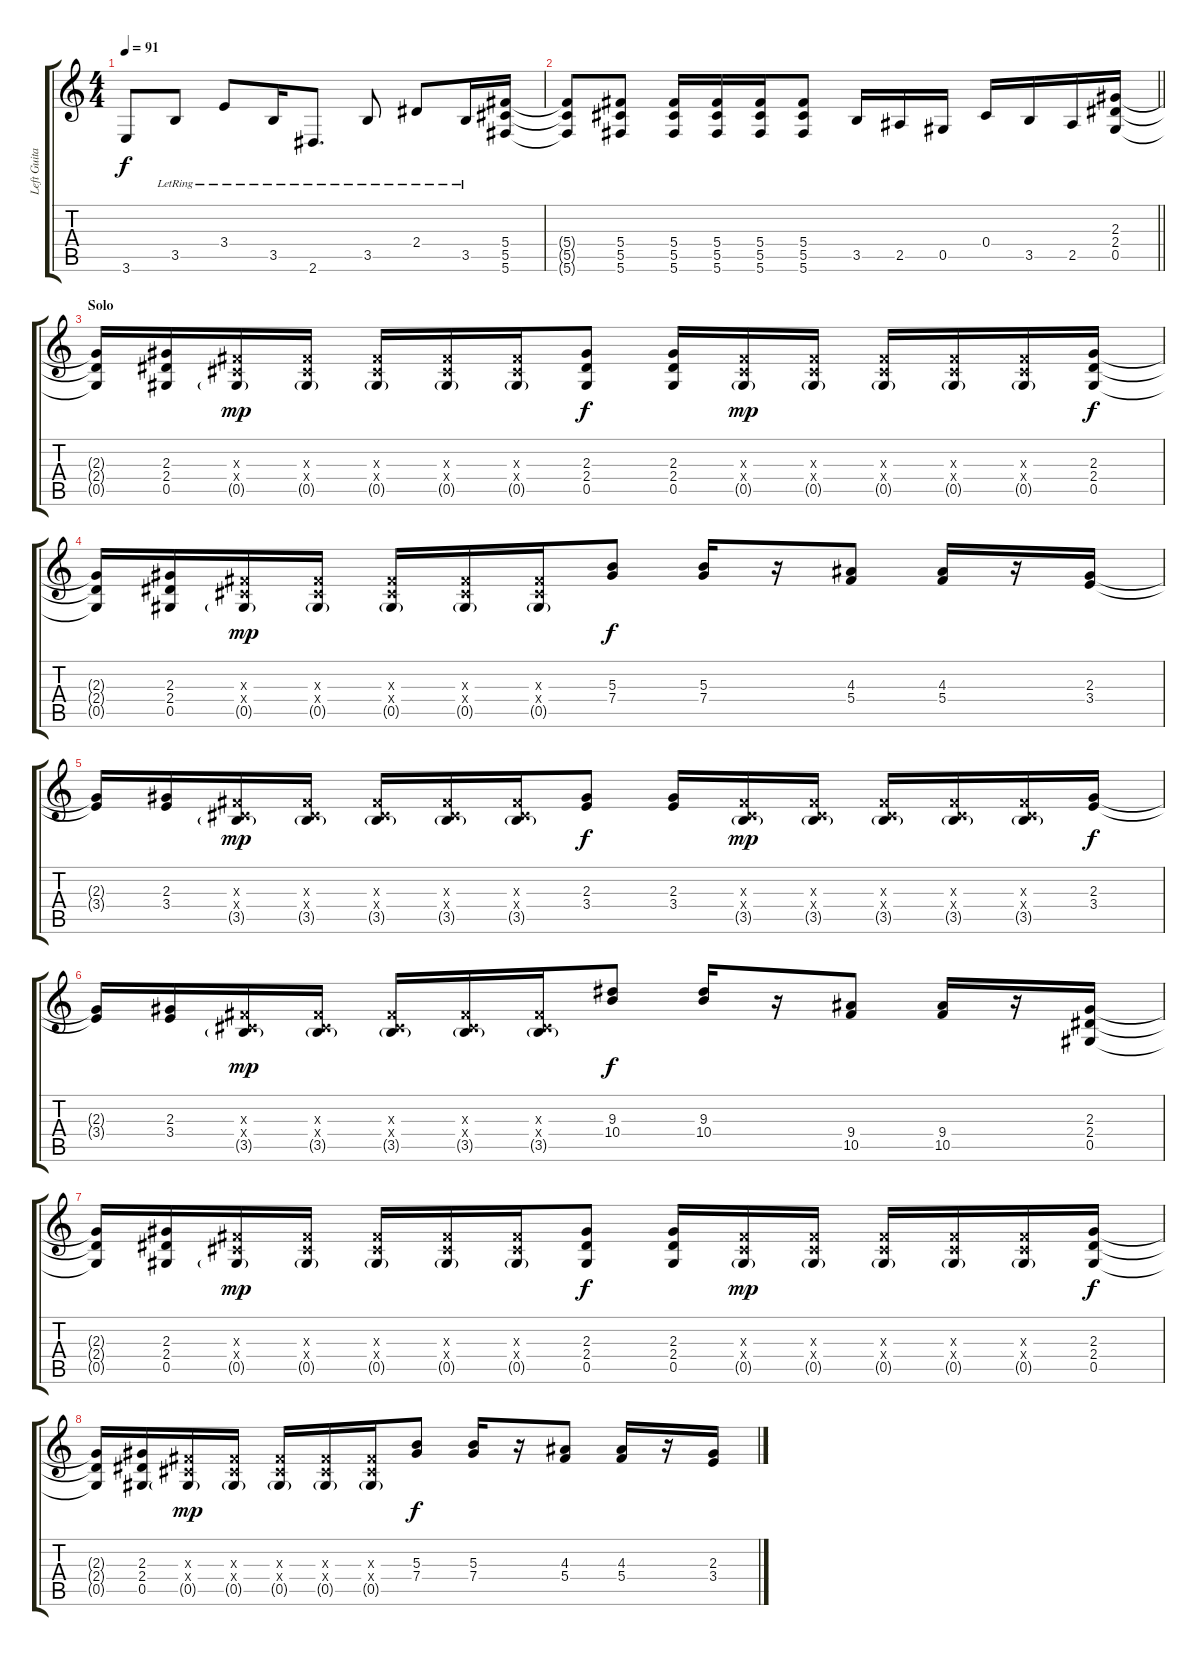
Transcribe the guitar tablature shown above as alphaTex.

\track ("Left Guitar" "Left Guita") {instrument distortionguitar}
\staff {score tabs}
\tuning (Eb4 Bb3 Gb3 Db3 Ab2 Db2) {hide}
\ts (4 4)
\tempo 91
\clef g2
\ks c
3.6{t}.8{dy f} 3.5{lr}.8 3.4{lr}.8 3.5{lr}.16 2.6{lr}.8{d} 3.5{lr}.8 2.4{lr}.8 3.5{lr}.16 (5.4 5.5 5.6).16 |
\barLineRight lightlight
(5.4{t} 5.5{t} 5.6{t}).8 (5.4 5.5 5.6).8 (5.4 5.5 5.6).16 (5.4 5.5 5.6).16 (5.4 5.5 5.6).16 (5.4 5.5 5.6).8 3.5.16 2.5.16 0.5.16 0.4.16 3.5.16 2.5.16 (2.3 2.4 0.5).16 |
\section ("" "Solo")
(2.3{t} 2.4{t} 0.5{t}).16 (2.3 2.4 0.5).16 (0.3{x} 0.4{x} 0.5{g}).16{dy mp} (0.3{x} 0.4{x} 0.5{g}).16 (0.3{x} 0.4{x} 0.5{g}).16 (0.3{x} 0.4{x} 0.5{g}).16 (0.3{x} 0.4{x} 0.5{g}).16 (2.3 2.4 0.5).8{dy f} (2.3 2.4 0.5).16 (0.3{x} 0.4{x} 0.5{g}).16{dy mp} (0.3{x} 0.4{x} 0.5{g}).16 (0.3{x} 0.4{x} 0.5{g}).16 (0.3{x} 0.4{x} 0.5{g}).16 (0.3{x} 0.4{x} 0.5{g}).16 (2.3 2.4 0.5).16{dy f} |
(2.3{t} 2.4{t} 0.5{t}).16 (2.3 2.4 0.5).16 (0.3{x} 0.4{x} 0.5{g}).16{dy mp} (0.3{x} 0.4{x} 0.5{g}).16 (0.3{x} 0.4{x} 0.5{g}).16 (0.3{x} 0.4{x} 0.5{g}).16 (0.3{x} 0.4{x} 0.5{g}).16 (5.3 7.4).8{dy f} (5.3 7.4).16 r.16 (4.3 5.4).8 (4.3 5.4).16 r.16 (2.3 3.4).16 |
(2.3{t} 3.4{t}).16 (2.3 3.4).16 (0.3{x} 0.4{x} 3.5{g}).16{dy mp} (0.3{x} 0.4{x} 3.5{g}).16 (0.3{x} 0.4{x} 3.5{g}).16 (0.3{x} 0.4{x} 3.5{g}).16 (0.3{x} 0.4{x} 3.5{g}).16 (2.3 3.4).8{dy f} (2.3 3.4).16 (0.3{x} 0.4{x} 3.5{g}).16{dy mp} (0.3{x} 0.4{x} 3.5{g}).16 (0.3{x} 0.4{x} 3.5{g}).16 (0.3{x} 0.4{x} 3.5{g}).16 (0.3{x} 0.4{x} 3.5{g}).16 (2.3 3.4).16{dy f} |
(2.3{t} 3.4{t}).16 (2.3 3.4).16 (0.3{x} 0.4{x} 3.5{g}).16{dy mp} (0.3{x} 0.4{x} 3.5{g}).16 (0.3{x} 0.4{x} 3.5{g}).16 (0.3{x} 0.4{x} 3.5{g}).16 (0.3{x} 0.4{x} 3.5{g}).16 (9.3 10.4).8{dy f} (9.3 10.4).16 r.16 (9.4 10.5).8 (9.4 10.5).16 r.16 (2.3 2.4 0.5).16 |
(2.3{t} 2.4{t} 0.5{t}).16 (2.3 2.4 0.5).16 (0.3{x} 0.4{x} 0.5{g}).16{dy mp} (0.3{x} 0.4{x} 0.5{g}).16 (0.3{x} 0.4{x} 0.5{g}).16 (0.3{x} 0.4{x} 0.5{g}).16 (0.3{x} 0.4{x} 0.5{g}).16 (2.3 2.4 0.5).8{dy f} (2.3 2.4 0.5).16 (0.3{x} 0.4{x} 0.5{g}).16{dy mp} (0.3{x} 0.4{x} 0.5{g}).16 (0.3{x} 0.4{x} 0.5{g}).16 (0.3{x} 0.4{x} 0.5{g}).16 (0.3{x} 0.4{x} 0.5{g}).16 (2.3 2.4 0.5).16{dy f} |
(2.3{t} 2.4{t} 0.5{t}).16 (2.3 2.4 0.5).16 (0.3{x} 0.4{x} 0.5{g}).16{dy mp} (0.3{x} 0.4{x} 0.5{g}).16 (0.3{x} 0.4{x} 0.5{g}).16 (0.3{x} 0.4{x} 0.5{g}).16 (0.3{x} 0.4{x} 0.5{g}).16 (5.3 7.4).8{dy f} (5.3 7.4).16 r.16 (4.3 5.4).8 (4.3 5.4).16 r.16 (2.3 3.4).16
